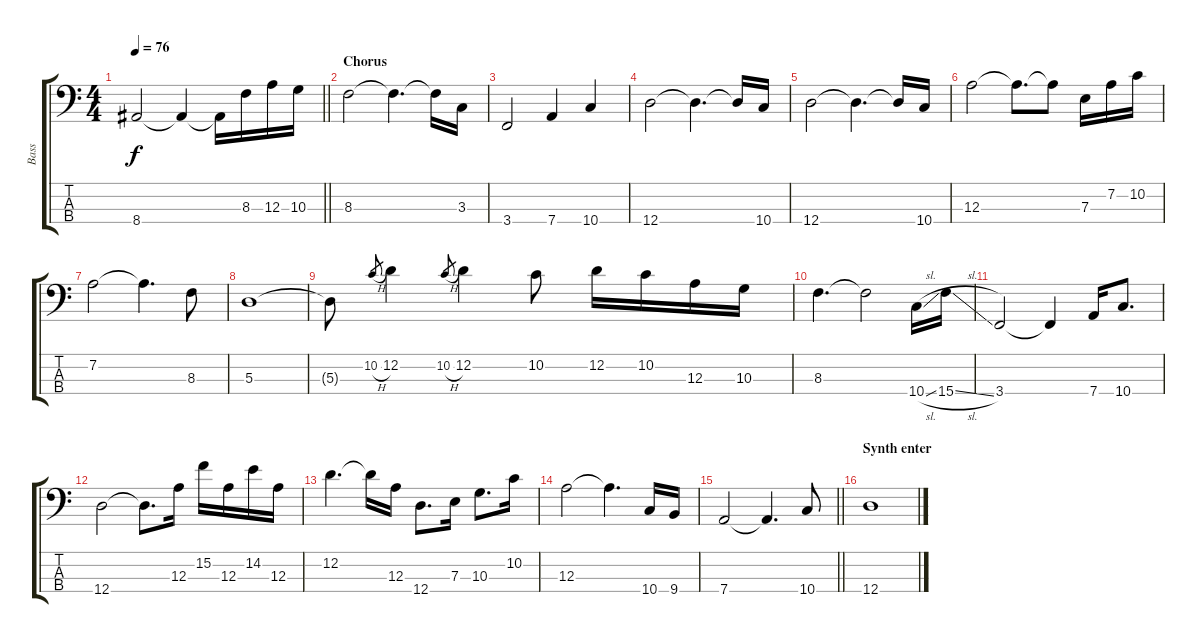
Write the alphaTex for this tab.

\track ("Bass" "Bass") {instrument electricbassfinger}
\staff {score tabs}
\tuning (G2 D2 A1 D1) {hide}
\ts (4 4)
\tempo 76
\clef f4
\barLineRight lightlight
\ks c
8.4{t}.2{dy f} 8.4{t}.4 8.4{t}.16 8.3.16 12.3.16 10.3.16 |
\section ("" "Chorus")
8.3.2 8.3{t}.4{d} 8.3{t}.16 3.3.16 |
3.4.2 7.4.4 10.4.4 |
12.4.2 12.4{t}.4{d} 12.4{t}.16 10.4.16 |
12.4.2 12.4{t}.4{d} 12.4{t}.16 10.4.16 |
12.3.2 12.3{t}.8{d} 12.3{t}.8 7.3.16 7.2.16 10.2.16 |
7.2.2 7.2{t}.4{d} 8.3.8 |
5.3.1 |
5.3{t}.8 10.2{h}.8{gr} 12.2.4 10.2{h}.8{gr} 12.2.4 10.2.8 12.2.16 10.2.16 12.3.16 10.3.16 |
8.3.4{d} 8.3{t}.2 10.4{sl}.16 15.4{sl}.16 |
3.4.2 3.4{t}.4 7.4.16 10.4.8{d} |
12.4.2 12.4{t}.8{d} 12.3.16 15.2.16 12.3.16 14.2.16 12.3.16 |
12.2.4{d} 12.2{t}.16 12.3.16 12.4.8{d} 7.3.16 10.3.8{d} 10.2.16 |
12.3.2 12.3{t}.4{d} 10.4.16 9.4.16 |
\barLineRight lightlight
7.4.2 7.4{t}.4{d} 10.4.8 |
\section ("" "Synth enter")
12.4.1
